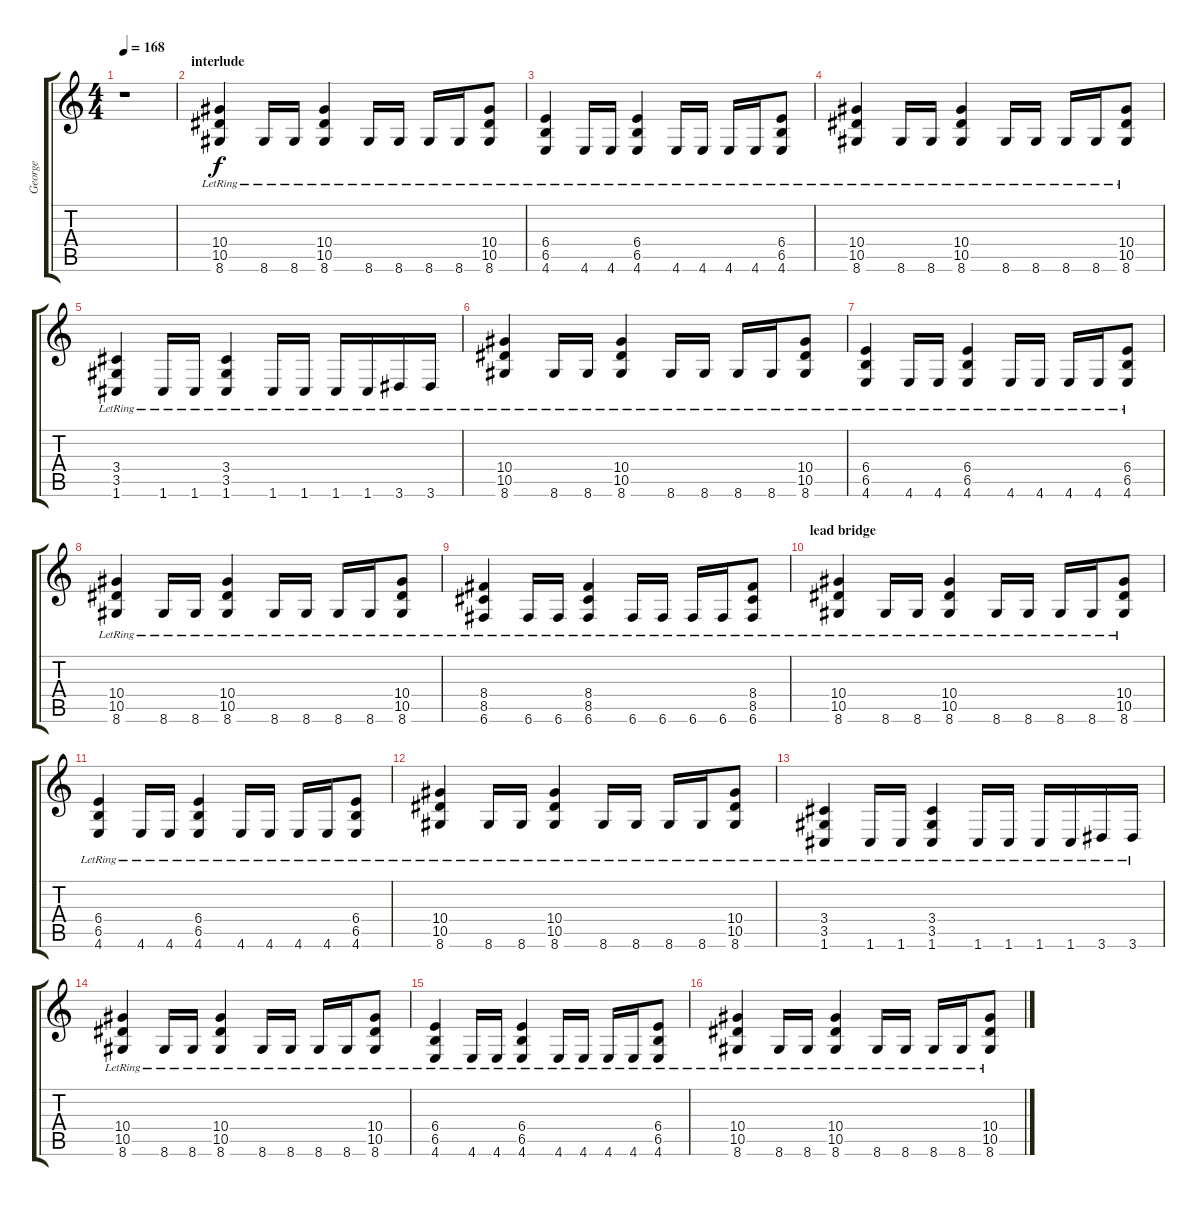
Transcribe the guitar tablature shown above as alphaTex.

\track ("George" "George") {instrument distortionguitar}
\staff {score tabs}
\tuning (C4 G3 Eb3 Bb2 F2 C2) {hide}
\ts (4 4)
\tempo 168
\clef g2
\ks c
r.1{dy f} |
\section ("" "interlude")
(10.4{lr} 10.5{lr} 8.6{lr}).4 8.6{lr}.16 8.6{lr}.16 (10.4{lr} 10.5{lr} 8.6{lr}).4 8.6{lr}.16 8.6{lr}.16 8.6{lr}.16 8.6{lr}.16 (10.4{lr} 10.5{lr} 8.6{lr}).8 |
(6.4{lr} 6.5{lr} 4.6{lr}).4 4.6{lr}.16 4.6{lr}.16 (6.4{lr} 6.5{lr} 4.6{lr}).4 4.6{lr}.16 4.6{lr}.16 4.6{lr}.16 4.6{lr}.16 (6.4{lr} 6.5{lr} 4.6{lr}).8 |
(10.4{lr} 10.5{lr} 8.6{lr}).4 8.6{lr}.16 8.6{lr}.16 (10.4{lr} 10.5{lr} 8.6{lr}).4 8.6{lr}.16 8.6{lr}.16 8.6{lr}.16 8.6{lr}.16 (10.4{lr} 10.5{lr} 8.6{lr}).8 |
(3.4{lr} 3.5{lr} 1.6{lr}).4 1.6{lr}.16 1.6{lr}.16 (3.4{lr} 3.5{lr} 1.6{lr}).4 1.6{lr}.16 1.6{lr}.16 1.6{lr}.16 1.6{lr}.16 3.6{lr}.16 3.6{lr}.16 |
(10.4{lr} 10.5{lr} 8.6{lr}).4 8.6{lr}.16 8.6{lr}.16 (10.4{lr} 10.5{lr} 8.6{lr}).4 8.6{lr}.16 8.6{lr}.16 8.6{lr}.16 8.6{lr}.16 (10.4{lr} 10.5{lr} 8.6{lr}).8 |
(6.4{lr} 6.5{lr} 4.6{lr}).4 4.6{lr}.16 4.6{lr}.16 (6.4{lr} 6.5{lr} 4.6{lr}).4 4.6{lr}.16 4.6{lr}.16 4.6{lr}.16 4.6{lr}.16 (6.4{lr} 6.5{lr} 4.6{lr}).8 |
(10.4{lr} 10.5{lr} 8.6{lr}).4 8.6{lr}.16 8.6{lr}.16 (10.4{lr} 10.5{lr} 8.6{lr}).4 8.6{lr}.16 8.6{lr}.16 8.6{lr}.16 8.6{lr}.16 (10.4{lr} 10.5{lr} 8.6{lr}).8 |
(8.4{lr} 8.5{lr} 6.6{lr}).4 6.6{lr}.16 6.6{lr}.16 (8.4{lr} 8.5{lr} 6.6{lr}).4 6.6{lr}.16 6.6{lr}.16 6.6{lr}.16 6.6{lr}.16 (8.4{lr} 8.5{lr} 6.6{lr}).8 |
\section ("" "lead bridge")
(10.4{lr} 10.5{lr} 8.6{lr}).4 8.6{lr}.16 8.6{lr}.16 (10.4{lr} 10.5{lr} 8.6{lr}).4 8.6{lr}.16 8.6{lr}.16 8.6{lr}.16 8.6{lr}.16 (10.4{lr} 10.5{lr} 8.6{lr}).8 |
(6.4{lr} 6.5{lr} 4.6{lr}).4 4.6{lr}.16 4.6{lr}.16 (6.4{lr} 6.5{lr} 4.6{lr}).4 4.6{lr}.16 4.6{lr}.16 4.6{lr}.16 4.6{lr}.16 (6.4{lr} 6.5{lr} 4.6{lr}).8 |
(10.4{lr} 10.5{lr} 8.6{lr}).4 8.6{lr}.16 8.6{lr}.16 (10.4{lr} 10.5{lr} 8.6{lr}).4 8.6{lr}.16 8.6{lr}.16 8.6{lr}.16 8.6{lr}.16 (10.4{lr} 10.5{lr} 8.6{lr}).8 |
(3.4{lr} 3.5{lr} 1.6{lr}).4 1.6{lr}.16 1.6{lr}.16 (3.4{lr} 3.5{lr} 1.6{lr}).4 1.6{lr}.16 1.6{lr}.16 1.6{lr}.16 1.6{lr}.16 3.6{lr}.16 3.6{lr}.16 |
(10.4{lr} 10.5{lr} 8.6{lr}).4 8.6{lr}.16 8.6{lr}.16 (10.4{lr} 10.5{lr} 8.6{lr}).4 8.6{lr}.16 8.6{lr}.16 8.6{lr}.16 8.6{lr}.16 (10.4{lr} 10.5{lr} 8.6{lr}).8 |
(6.4{lr} 6.5{lr} 4.6{lr}).4 4.6{lr}.16 4.6{lr}.16 (6.4{lr} 6.5{lr} 4.6{lr}).4 4.6{lr}.16 4.6{lr}.16 4.6{lr}.16 4.6{lr}.16 (6.4{lr} 6.5{lr} 4.6{lr}).8 |
(10.4{lr} 10.5{lr} 8.6{lr}).4 8.6{lr}.16 8.6{lr}.16 (10.4{lr} 10.5{lr} 8.6{lr}).4 8.6{lr}.16 8.6{lr}.16 8.6{lr}.16 8.6{lr}.16 (10.4{lr} 10.5{lr} 8.6{lr}).8
